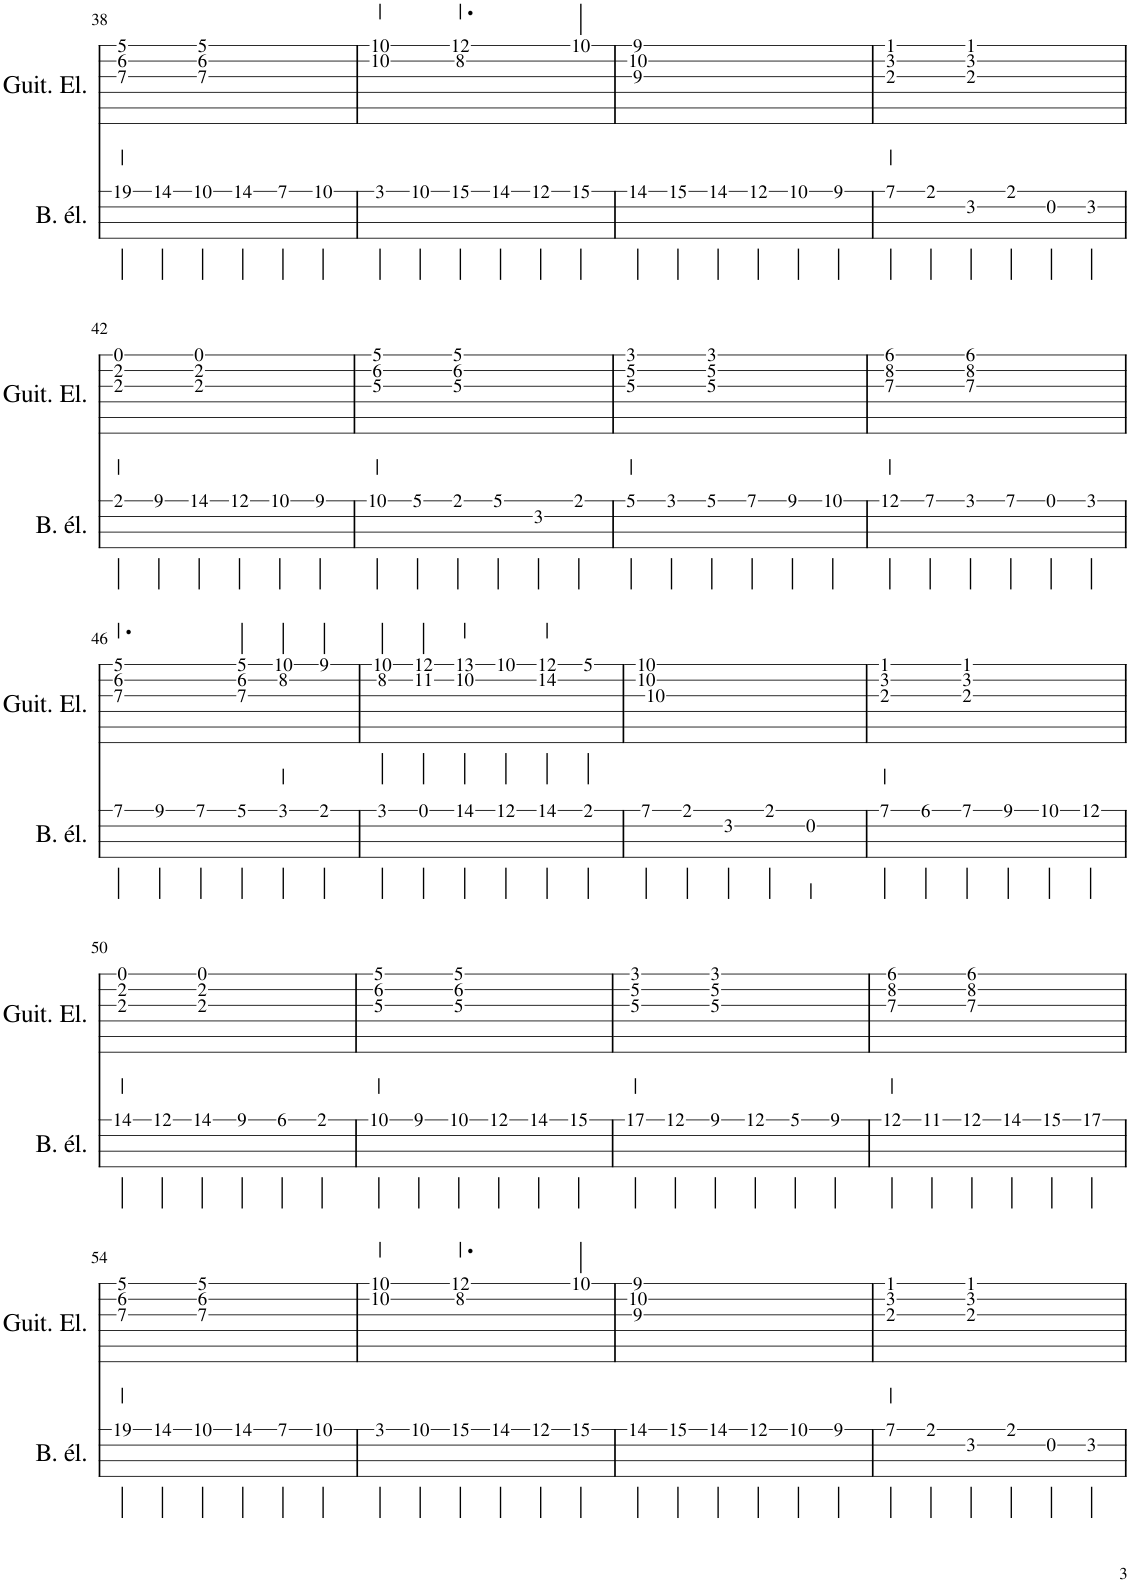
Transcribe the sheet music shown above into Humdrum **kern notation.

**kern	**kern
*part2	*part1
*staff2	*staff1
*I"Basse électrique	*I"Guitare électrique
*I'B. él.	*I'Guit. El.
!!LO:PB:g=z
*	*
*k[b-]	*k[b-]
*M3/2	*M3/2
=38	=38
4d\	2d\ 2f\ 2a\
4A\	.
4F\	1d 1f 1a
4A\	.
4D\	.
4F\	.
=39	=39
*	*^
4BB-\	2a/ 2dd/	2r
4F\	.	.
4B-\	2.ee/	1g
4A\	.	.
4G\	.	.
4B-\	4dd/	.
*	*v	*v
=40	=40
4A\	1.e 1.a 1.cc#X
4B-\	.
4A\	.
4G\	.
4F\	.
4E\	.
=41	=41
4D\	2A\ 2d\ 2f\
4AA\	.
4FF\	1A 1d 1f
4AA\	.
4DD\	.
4FF\	.
!!LO:LB:g=z
=42	=42
4AA\	2A\ 2c#X\ 2e\
4E\	.
4A\	1A 1c# 1e
4G\	.
4F\	.
4E\	.
=43	=43
4F\	2c\ 2f\ 2a\
4C\	.
4AA\	1c 1f 1a
4C\	.
4FF\	.
4AA\	.
=44	=44
4C\	2c\ 2e\ 2g\
4BB-\	.
4C\	1c 1e 1g
4D\	.
4E\	.
4F\	.
=45	=45
4G\	2d\ 2g\ 2b-\
4D\	.
4BB-\	1d 1g 1b-
4D\	.
4GG\	.
4BB-\	.
!!LO:LB:g=z
=46	=46
*	*^
4D\	2.d/ 2.f/ 2.a/	1ryy
4E\	.	.
4D\	.	.
4C\	4d/ 4f/ 4a/	.
4BB-\	4dd/	2g\
4AA\	4cc#X/	.
=47	=47	=47
4BB-\	4dd/	4g\
4GG\	4ee/	4b-\
4A\	2ff/	4a\
4G\	.	4dd\
4A\	2ee/	4cc#X\
4AA\	.	4a\
=48	=48	=48
4D\	1.f	1.a 1.dd
4AA\	.	.
4FF\	.	.
4AA\	.	.
2DD\	.	.
*	*v	*v
=49	=49
4D\	2A\ 2d\ 2f\
4C#X\	.
4D\	1A 1d 1f
4E\	.
4F\	.
4G\	.
!!LO:LB:g=z
=50	=50
4A\	2A\ 2c#X\ 2e\
4G\	.
4A\	1A 1c# 1e
4E\	.
4C#X\	.
4AA\	.
=51	=51
4F\	2c\ 2f\ 2a\
4E\	.
4F\	1c 1f 1a
4G\	.
4A\	.
4B-\	.
=52	=52
4c\	2c\ 2e\ 2g\
4G\	.
4E\	1c 1e 1g
4G\	.
4C\	.
4E\	.
=53	=53
4G\	2d\ 2g\ 2b-\
4F#X\	.
4G\	1d 1g 1b-
4A\	.
4B-\	.
4c\	.
!!LO:LB:g=z
=54	=54
4d\	2d\ 2f\ 2a\
4A\	.
4F\	1d 1f 1a
4A\	.
4D\	.
4F\	.
=55	=55
*	*^
4BB-\	2a/ 2dd/	2r
4F\	.	.
4B-\	2.ee/	1g
4A\	.	.
4G\	.	.
4B-\	4dd/	.
*	*v	*v
=56	=56
4A\	1.e 1.a 1.cc#X
4B-\	.
4A\	.
4G\	.
4F\	.
4E\	.
=57	=57
4D\	2A\ 2d\ 2f\
4AA\	.
4FF\	1A 1d 1f
4AA\	.
4DD\	.
4FF\	.
=	=
*-	*-
